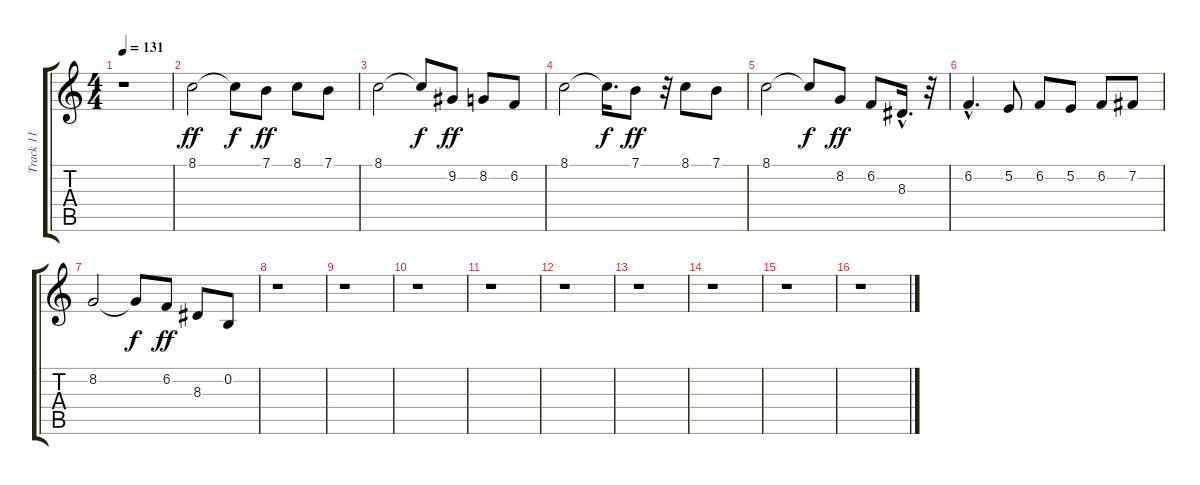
\track ("Track 11" "Track 11") {instrument stringensemble1}
\staff {score tabs}
\tuning (E4 B3 G3 D3 A2 E2) {hide}
\ts (4 4)
\tempo 131
\clef g2
\ks c
r.1{dy ff instrument stringensemble1} |
8.1.2 8.1{t}.8{dy f} 7.1.8{dy ff} 8.1.8 7.1.8 |
8.1.2 8.1{t}.8{dy f} 9.2.8{dy ff} 8.2.8 6.2.8 |
8.1.2 8.1{t}.16{d dy f} 7.1.8{dy ff} r.32 8.1.8 7.1.8 |
8.1.2 8.1{t}.8{dy f} 8.2.8{dy ff} 6.2.8 8.3{hac}.16{d} r.32 |
6.2{hac}.4{d} 5.2.8 6.2.8 5.2.8 6.2.8 7.2.8 |
8.2.2 8.2{t}.8{dy f} 6.2.8{dy ff} 8.3.8 0.2.8 |
r.1 |
r.1 |
r.1 |
r.1 |
r.1 |
r.1 |
r.1 |
r.1 |
r.1
